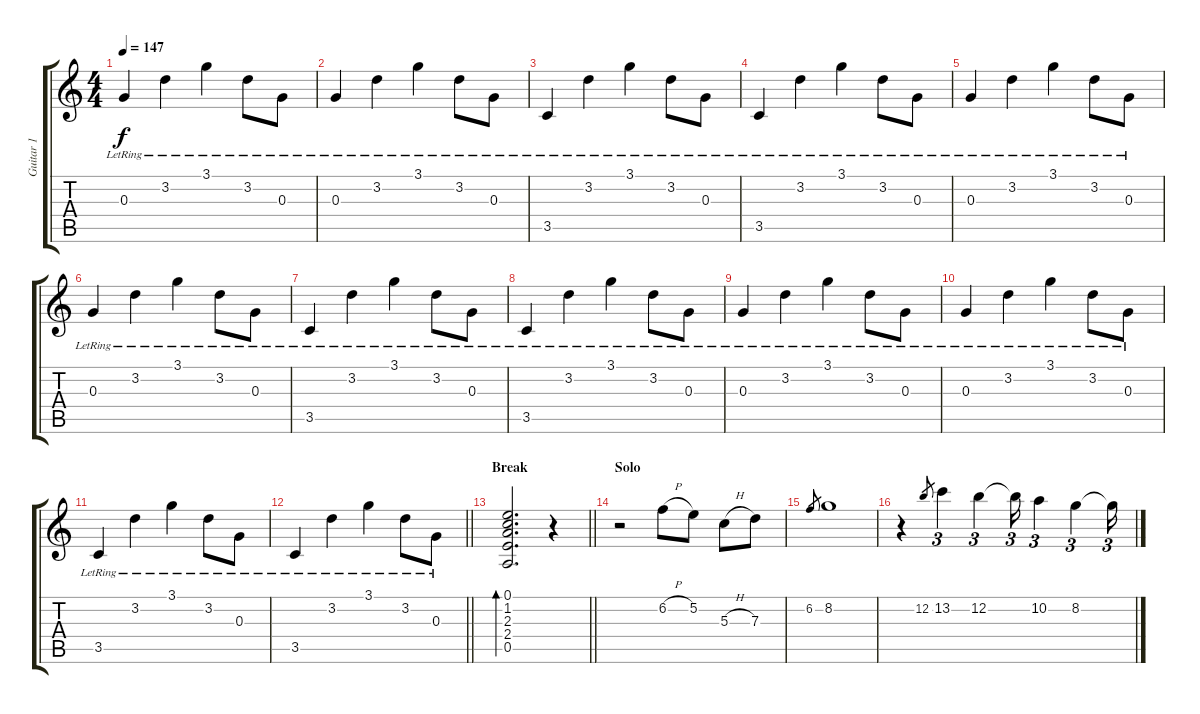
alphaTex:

\track ("Guitar 1" "Guitar 1") {instrument acousticguitarsteel}
\staff {score tabs}
\tuning (E4 B3 G3 D3 A2 E2) {hide}
\ts (4 4)
\tempo 147
\clef g2
\ks c
0.3{lr}.4{dy f} 3.2{lr}.4 3.1{lr}.4 3.2{lr}.8 0.3{lr}.8 |
0.3{lr}.4 3.2{lr}.4 3.1{lr}.4 3.2{lr}.8 0.3{lr}.8 |
3.5{lr}.4 3.2{lr}.4 3.1{lr}.4 3.2{lr}.8 0.3{lr}.8 |
3.5{lr}.4 3.2{lr}.4 3.1{lr}.4 3.2{lr}.8 0.3{lr}.8 |
0.3{lr}.4 3.2{lr}.4 3.1{lr}.4 3.2{lr}.8 0.3{lr}.8 |
0.3{lr}.4 3.2{lr}.4 3.1{lr}.4 3.2{lr}.8 0.3{lr}.8 |
3.5{lr}.4 3.2{lr}.4 3.1{lr}.4 3.2{lr}.8 0.3{lr}.8 |
3.5{lr}.4 3.2{lr}.4 3.1{lr}.4 3.2{lr}.8 0.3{lr}.8 |
0.3{lr}.4 3.2{lr}.4 3.1{lr}.4 3.2{lr}.8 0.3{lr}.8 |
0.3{lr}.4 3.2{lr}.4 3.1{lr}.4 3.2{lr}.8 0.3{lr}.8 |
3.5{lr}.4 3.2{lr}.4 3.1{lr}.4 3.2{lr}.8 0.3{lr}.8 |
\barLineRight lightlight
3.5{lr}.4 3.2{lr}.4 3.1{lr}.4 3.2{lr}.8 0.3{lr}.8 |
\section ("" "Break")
\barLineRight lightlight
(0.1 1.2 2.3 2.4 0.5).2{d bd 60} r.4 |
\section ("" "Solo")
r.2 6.2{h}.8 5.2.8 5.3{h}.8 7.3.8 |
6.2.8{gr} 8.2.1 |
r.4 12.2.8{gr} 13.2.4{tu (3 2)} 12.2.4{tu (3 2)} 12.2{t}.16{tu (3 2)} 10.2.4{tu (3 2)} 8.2.4{tu (3 2)} 8.2{t}.16{tu (3 2)}
